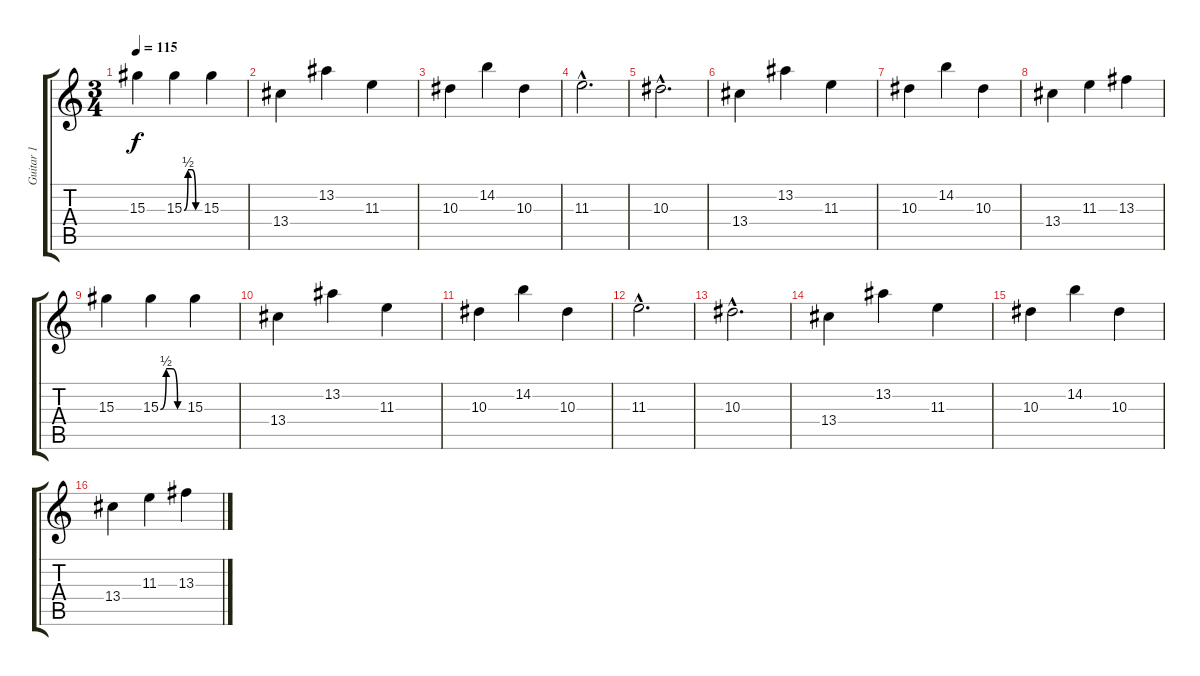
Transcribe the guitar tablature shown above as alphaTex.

\track ("Guitar 1" "Guitar 1") {instrument distortionguitar}
\staff {score tabs}
\tuning (D4 A3 F3 C3 G2 D2) {hide}
\ts (3 4)
\tempo 115
\clef g2
\ks c
15.3.4{dy f} 15.3{be (custom 0 0 15 2 30 2 45 0 60 0)}.4 15.3.4 |
13.4.4 13.2.4 11.3.4 |
10.3.4 14.2.4 10.3.4 |
11.3{hac}.2{d} |
10.3{hac}.2{d} |
13.4.4 13.2.4 11.3.4 |
10.3.4 14.2.4 10.3.4 |
13.4.4 11.3.4 13.3.4 |
15.3.4 15.3{be (custom 0 0 15 2 30 2 45 0 60 0)}.4 15.3.4 |
13.4.4 13.2.4 11.3.4 |
10.3.4 14.2.4 10.3.4 |
11.3{hac}.2{d} |
10.3{hac}.2{d} |
13.4.4 13.2.4 11.3.4 |
10.3.4 14.2.4 10.3.4 |
13.4.4 11.3.4 13.3.4
